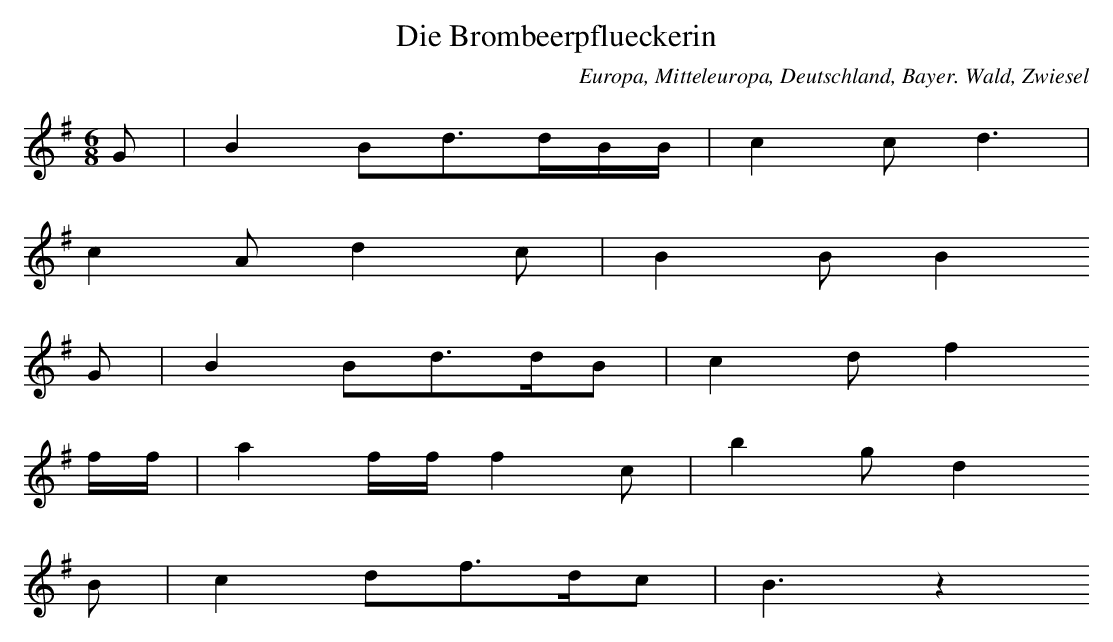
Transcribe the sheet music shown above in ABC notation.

X:1
T: Die Brombeerpflueckerin
O: Europa, Mitteleuropa, Deutschland, Bayer. Wald, Zwiesel
M: 6/8
L: 1/16
K: G
G2 | B4B2d3dBB | c4c2d6 |
c4A2d4c2 | B4B2B4
G2 | B4B2d3dB2 | c4d2f4
ff | a4fff4c2 | b4g2d4
B2 | c4d2f3dc2 | B6z4
